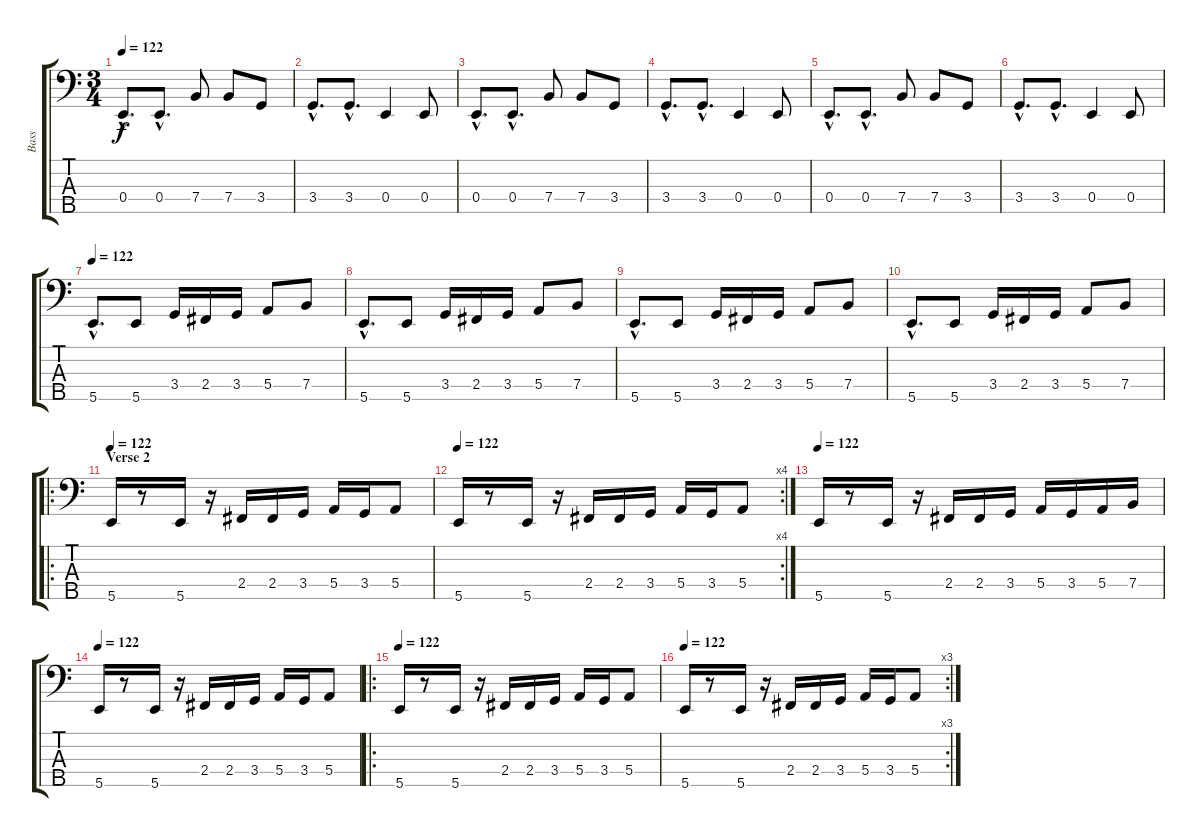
\track ("Bass" "Bass") {instrument electricbasspick}
\staff {score tabs}
\tuning (G2 D2 A1 E1 B0) {hide}
\ts (3 4)
\tempo 122
\clef f4
\ks c
0.4{hac}.8{d dy f} 0.4{hac}.8{d} 7.4.8 7.4.8 3.4.8 |
3.4{hac}.8{d} 3.4{hac}.8{d} 0.4.4 0.4.8 |
0.4{hac}.8{d} 0.4{hac}.8{d} 7.4.8 7.4.8 3.4.8 |
3.4{hac}.8{d} 3.4{hac}.8{d} 0.4.4 0.4.8 |
0.4{hac}.8{d} 0.4{hac}.8{d} 7.4.8 7.4.8 3.4.8 |
3.4{hac}.8{d} 3.4{hac}.8{d} 0.4.4 0.4.8 |
\tempo 122
5.5{hac}.8{d} 5.5.8 3.4.16 2.4.16 3.4.16 5.4.8 7.4.8 |
5.5{hac}.8{d} 5.5.8 3.4.16 2.4.16 3.4.16 5.4.8 7.4.8 |
5.5{hac}.8{d} 5.5.8 3.4.16 2.4.16 3.4.16 5.4.8 7.4.8 |
5.5{hac}.8{d} 5.5.8 3.4.16 2.4.16 3.4.16 5.4.8 7.4.8 |
\ro
\section ("" "Verse 2")
\tempo 122
5.5.16 r.8 5.5.16 r.16 2.4.16 2.4.16 3.4.16 5.4.16 3.4.16 5.4.8 |
\rc 4
\tempo 122
5.5.16 r.8 5.5.16 r.16 2.4.16 2.4.16 3.4.16 5.4.16 3.4.16 5.4.8 |
\tempo 122
5.5.16 r.8 5.5.16 r.16 2.4.16 2.4.16 3.4.16 5.4.16 3.4.16 5.4.16 7.4.16 |
\tempo 122
5.5.16 r.8 5.5.16 r.16 2.4.16 2.4.16 3.4.16 5.4.16 3.4.16 5.4.8 |
\ro
\tempo 122
5.5.16 r.8 5.5.16 r.16 2.4.16 2.4.16 3.4.16 5.4.16 3.4.16 5.4.8 |
\rc 3
\tempo 122
5.5.16 r.8 5.5.16 r.16 2.4.16 2.4.16 3.4.16 5.4.16 3.4.16 5.4.8
